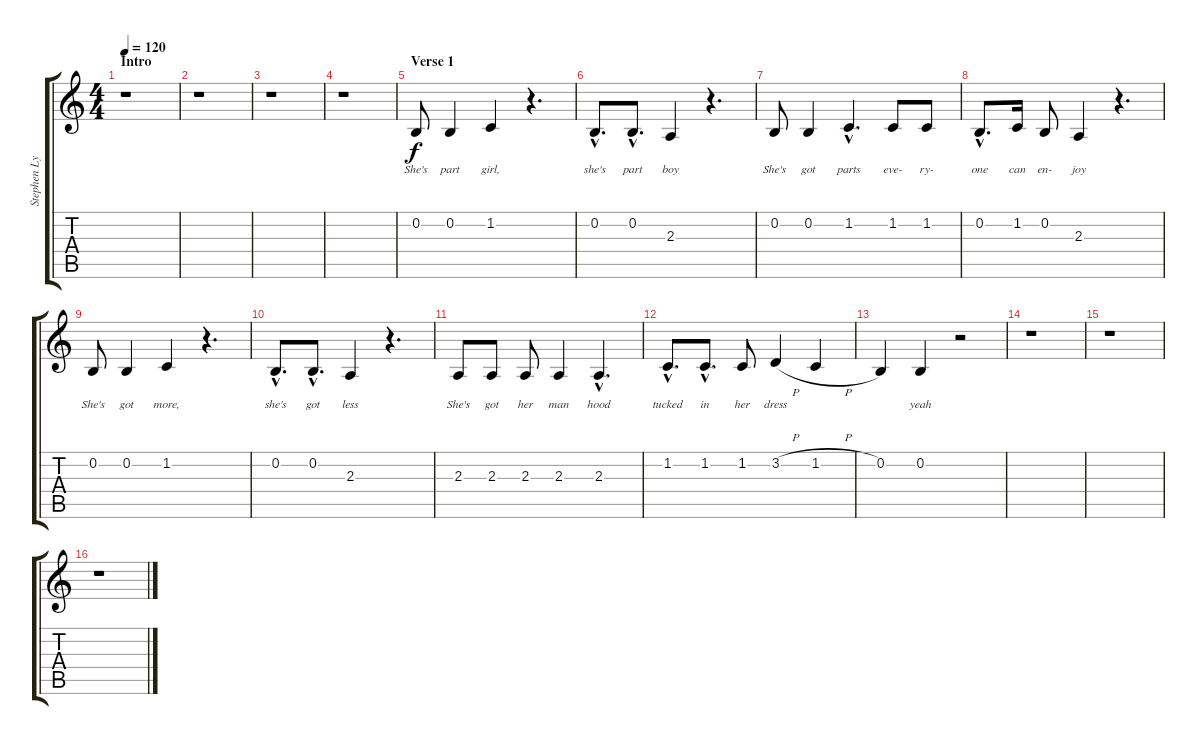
\track ("Stephen Lynch - Voice" "Stephen Ly") {instrument lead1square}
\staff {score tabs}
\tuning (E4 B3 G3 D3 A2 E2) {hide}
\ts (4 4)
\section ("" "Intro")
\tempo 120
\clef g2
\ks c
r.1{dy f instrument lead1square} |
r.1 |
r.1 |
r.1 |
\section ("" "Verse 1")
0.2.8{lyrics (0 "She's") lyrics (1 "") lyrics (2 "") lyrics (3 "") lyrics (4 "")} 0.2.4{lyrics (0 "part") lyrics (1 "") lyrics (2 "") lyrics (3 "") lyrics (4 "")} 1.2.4{lyrics (0 "girl,") lyrics (1 "") lyrics (2 "") lyrics (3 "") lyrics (4 "")} r.4{d} |
0.2{hac}.8{d lyrics (0 "she's") lyrics (1 "") lyrics (2 "") lyrics (3 "") lyrics (4 "")} 0.2{hac}.8{d lyrics (0 "part") lyrics (1 "") lyrics (2 "") lyrics (3 "") lyrics (4 "")} 2.3.4{lyrics (0 "boy") lyrics (1 "") lyrics (2 "") lyrics (3 "") lyrics (4 "")} r.4{d} |
0.2.8{lyrics (0 "She's") lyrics (1 "") lyrics (2 "") lyrics (3 "") lyrics (4 "")} 0.2.4{lyrics (0 "got") lyrics (1 "") lyrics (2 "") lyrics (3 "") lyrics (4 "")} 1.2{hac}.4{d lyrics (0 "parts") lyrics (1 "") lyrics (2 "") lyrics (3 "") lyrics (4 "")} 1.2.8{lyrics (0 "eve-") lyrics (1 "") lyrics (2 "") lyrics (3 "") lyrics (4 "")} 1.2.8{lyrics (0 "ry-") lyrics (1 "") lyrics (2 "") lyrics (3 "") lyrics (4 "")} |
0.2{hac}.8{d lyrics (0 "one") lyrics (1 "") lyrics (2 "") lyrics (3 "") lyrics (4 "")} 1.2.16{lyrics (0 "can") lyrics (1 "") lyrics (2 "") lyrics (3 "") lyrics (4 "")} 0.2.8{lyrics (0 "en-") lyrics (1 "") lyrics (2 "") lyrics (3 "") lyrics (4 "")} 2.3.4{lyrics (0 "joy") lyrics (1 "") lyrics (2 "") lyrics (3 "") lyrics (4 "")} r.4{d} |
0.2.8{lyrics (0 "She's") lyrics (1 "") lyrics (2 "") lyrics (3 "") lyrics (4 "")} 0.2.4{lyrics (0 "got") lyrics (1 "") lyrics (2 "") lyrics (3 "") lyrics (4 "")} 1.2.4{lyrics (0 "more,") lyrics (1 "") lyrics (2 "") lyrics (3 "") lyrics (4 "")} r.4{d} |
0.2{hac}.8{d lyrics (0 "she's") lyrics (1 "") lyrics (2 "") lyrics (3 "") lyrics (4 "")} 0.2{hac}.8{d lyrics (0 "got") lyrics (1 "") lyrics (2 "") lyrics (3 "") lyrics (4 "")} 2.3.4{lyrics (0 "less") lyrics (1 "") lyrics (2 "") lyrics (3 "") lyrics (4 "")} r.4{d} |
2.3.8{lyrics (0 "She's") lyrics (1 "") lyrics (2 "") lyrics (3 "") lyrics (4 "")} 2.3.8{lyrics (0 "got") lyrics (1 "") lyrics (2 "") lyrics (3 "") lyrics (4 "")} 2.3.8{lyrics (0 "her") lyrics (1 "") lyrics (2 "") lyrics (3 "") lyrics (4 "")} 2.3.4{lyrics (0 "man") lyrics (1 "") lyrics (2 "") lyrics (3 "") lyrics (4 "")} 2.3{hac}.4{d lyrics (0 "hood") lyrics (1 "") lyrics (2 "") lyrics (3 "") lyrics (4 "")} |
1.2{hac}.8{d lyrics (0 "tucked") lyrics (1 "") lyrics (2 "") lyrics (3 "") lyrics (4 "")} 1.2{hac}.8{d lyrics (0 "in") lyrics (1 "") lyrics (2 "") lyrics (3 "") lyrics (4 "")} 1.2.8{lyrics (0 "her") lyrics (1 "") lyrics (2 "") lyrics (3 "") lyrics (4 "")} 3.2{h}.4{lyrics (0 "dress") lyrics (1 "") lyrics (2 "") lyrics (3 "") lyrics (4 "")} 1.2{h}.4{lyrics (0 "") lyrics (1 "") lyrics (2 "") lyrics (3 "") lyrics (4 "")} |
0.2.4{lyrics (0 "") lyrics (1 "") lyrics (2 "") lyrics (3 "") lyrics (4 "")} 0.2.4{lyrics (0 "yeah") lyrics (1 "") lyrics (2 "") lyrics (3 "") lyrics (4 "")} r.2 |
r.1 |
r.1 |
r.1
